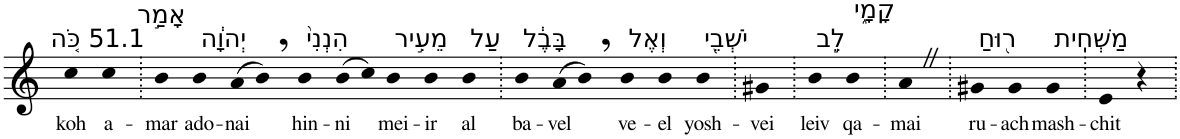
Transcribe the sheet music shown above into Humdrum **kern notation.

**kern	**text
*part1	*part1
*staff1	*staff1
*I"Piano	*
*I'Pno	*
*clefG2	*
*k[]	*
=1	=1
!LO:TX:a:t=51.1 כֹּ֚ה	!
!	!LO:LY:b
4cc	koh
!LO:TX:a:t=אָמַ֣ר	!
!	!LO:LY:b
4cc	a-
=2.	=2.
!	!LO:LY:b
4b	-mar
!LO:TX:a:t=יְהוָ֔ה	!
!	!LO:LY:b
4b	ado-
!	!LO:LY:b
(>8a	-nai
8b,)	.
!LO:TX:a:t=הִנְנִי֙	!
!	!LO:LY:b
4b	hin-
!	!LO:LY:b
(>8b	-ni
8cc)	.
!LO:TX:a:t=מֵעִ֣יר	!
!	!LO:LY:b
4b	mei-
!	!LO:LY:b
4b	-ir
!LO:TX:a:t=עַל	!
!	!LO:LY:b
4b	al
=3.	=3.
!LO:TX:a:t=בָּבֶ֔ל	!
!	!LO:LY:b
4b	ba-
!	!LO:LY:b
(>8a	-vel
8b,)	.
!LO:TX:a:t=וְאֶל	!
!	!LO:LY:b
4b	ve-
!	!LO:LY:b
4b	-el
!LO:TX:a:t=יֹשְׁבֵ֖י	!
!	!LO:LY:b
4b	yosh-
=4.	=4.
!	!LO:LY:b
4g#X	-vei
=5.	=5.
!LO:TX:a:t=לֵ֣ב	!
!	!LO:LY:b
4b	leiv
!LO:TX:a:t=קָמָ֑י	!
!	!LO:LY:b
4b	qa-
=6.	=6.
!	!LO:LY:b
4aZ	-mai
=7.	=7.
!LO:TX:a:t=ר֖וּחַ	!
!	!LO:LY:b
4g#X	ru-
!	!LO:LY:b
4g#	-ach
!LO:TX:a:t=מַשְׁחִֽית	!
!	!LO:LY:b
4g#	mash-
=8.	=8.
!	!LO:LY:b
4e	-chit
4r	.
=.	=.
*-	*-
